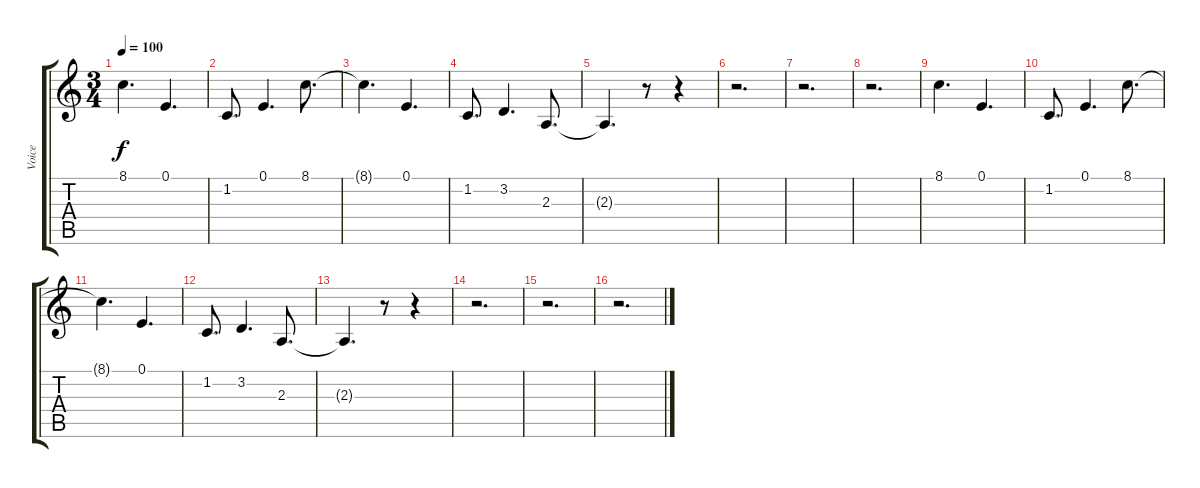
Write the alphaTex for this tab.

\track ("Voice" "Voice") {instrument clarinet}
\staff {score tabs}
\tuning (E4 B3 G3 D3 A2 E2) {hide}
\ts (3 4)
\tempo 100
\clef g2
\ks c
8.1.4{d dy f} 0.1.4{d} |
1.2.8{d} 0.1.4{d} 8.1.8{d} |
8.1{t}.4{d} 0.1.4{d} |
1.2.8{d} 3.2.4{d} 2.3.8{d} |
2.3{t}.4{d} r.8 r.4 |
r.2{d} |
r.2{d} |
r.2{d} |
8.1.4{d} 0.1.4{d} |
1.2.8{d} 0.1.4{d} 8.1.8{d} |
8.1{t}.4{d} 0.1.4{d} |
1.2.8{d} 3.2.4{d} 2.3.8{d} |
2.3{t}.4{d} r.8 r.4 |
r.2{d} |
r.2{d} |
r.2{d}
